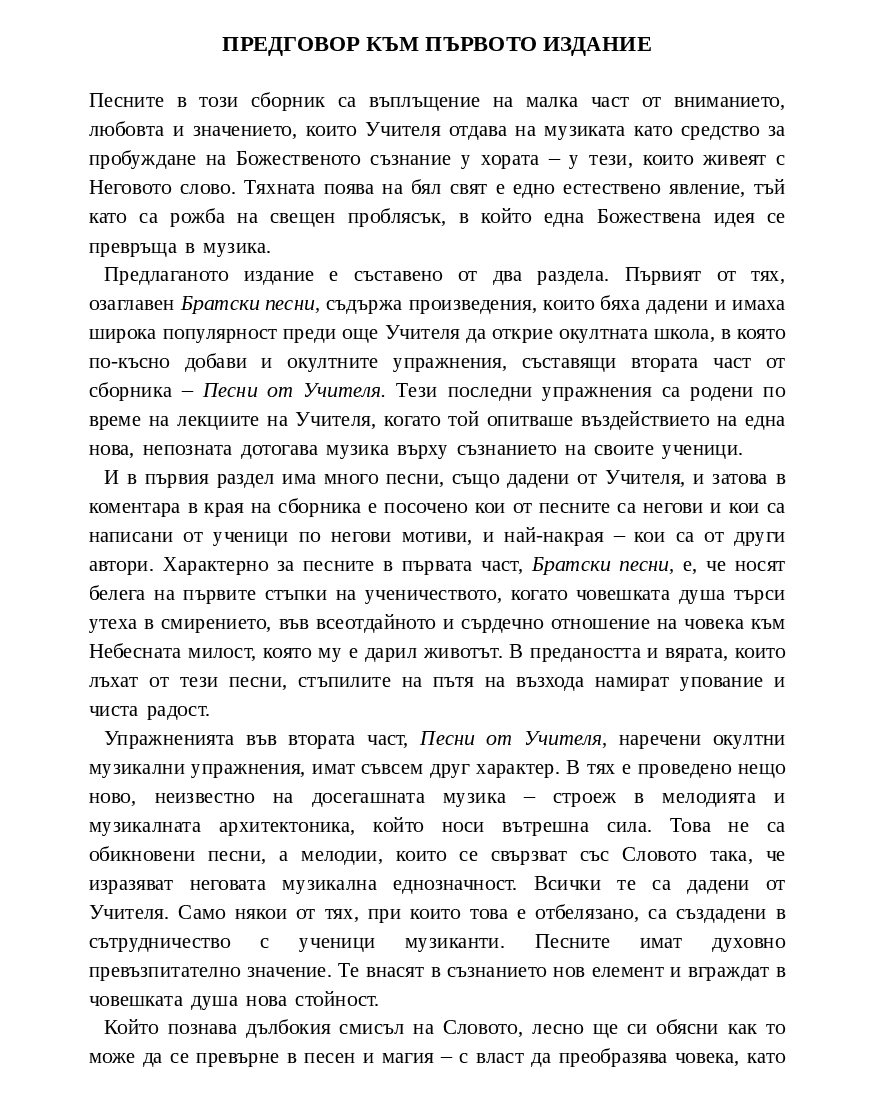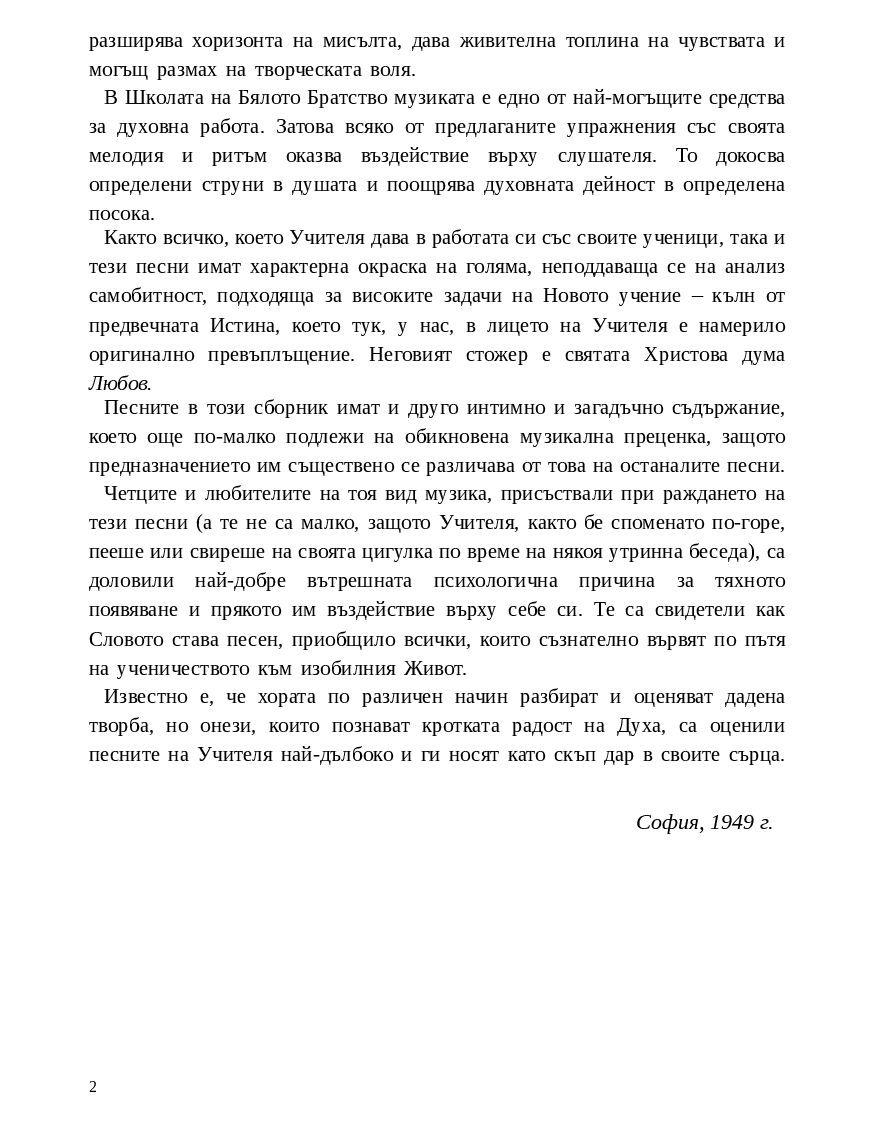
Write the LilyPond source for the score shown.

\version "2.24.4"

% include paper part and global functions
\include "include/globals.ily"

\bookpart {
  \paper {
    print-all-headers = ##f
    print-page-number = ##t
    print-first-page-number = ##f

    % put page numbers on the bottom
    oddHeaderMarkup = \markup ""
    evenHeaderMarkup = \markup ""
    oddFooterMarkup = \markup
    \fill-line {
      ""
      \if \should-print-page-number \fromproperty #'page:page-number-string
    }
    evenFooterMarkup = \markup
    \fill-line {
      \if \should-print-page-number \fromproperty #'page:page-number-string
      ""
    }

    left-margin = 1.5\cm
    right-margin = 1.5\cm
    top-margin = 1.6\cm
    bottom-margin = 1.2\cm
    ragged-bottom = ##t % do not spread the staves to fill the whole vertical space


  }

  \tocItem \markup "Предговор към първото издание"
  \markup \fontsize  #+3.0 { \fill-line \bold {"ПРЕДГОВОР КЪМ ПЪРВОТО ИЗДАНИЕ"} }

  \markup \fontsize #+2.5 {
    \vspace #1.5 \override #'(baseline-skip . 2.8)
    \justify {

      Песните в този сборник са въплъщение на малка част от вниманието, любовта и значението, които Учителя отдава на музиката като средство за пробуждане на Божественото съзнание у хората – у тези, които живеят с Неговото слово. Тяхната поява на
      бял свят е едно естествено явление, тъй като са рожба на свещен проблясък, в който една Божествена идея се превръща в музика.

    }
  }
  \markup \fontsize #+2.5 {
    \vspace #0.6  \override #'(baseline-skip . 2.8)
    \justify {
      \hspace #1.5

      Предлаганото издание е съставено от два раздела. Първият от тях, озаглавен \italic"Братски песни," съдържа произведения,
      които бяха дадени и имаха широка популярност преди още Учителя да открие
      окултната школа, в която по-късно добави и окултните упражнения,
      съставящи втората част от сборника – \italic"Песни" \italic"от" \italic"Учителя." Тези
      последни упражнения са родени по време на лекциите на Учителя,
      когато той опитваше въздействието на една нова, непозната
      дотогава музика върху съзнанието на своите ученици.
    }
  }

  \markup \fontsize #+2.5 {
    \vspace #0.6  \override #'(baseline-skip . 2.8)
    \justify {
      \hspace #1.5
      И в първия раздел има много песни, също дадени от Учителя,
      и затова в коментара в края на сборника е посочено кои от песните
      са негови и кои са написани от ученици по негови мотиви, и най-накрая – кои са от други автори. Характерно за песните в първата
      част, \italic"Братски" \italic"песни," е, че носят белега на първите стъпки на
      ученичеството, когато човешката душа търси утеха в смирението,
      във всеотдайното и сърдечно отношение на човека към Небесната
      милост, която му е дарил животът. В предаността и вярата, които
      лъхат от тези песни, стъпилите на пътя на възхода намират
      упование и чиста радост.
    }
  }
  \markup \fontsize #+2.5 {
    \vspace #0.6  \override #'(baseline-skip . 2.8)
    \justify {
      \hspace #1.5

      Упражненията във втората част, \italic"Песни" \italic"от" \italic"Учителя," наречени
      окултни музикални упражнения, имат съвсем друг характер. В
      тях е проведено нещо ново, неизвестно на досегашната музика
      – строеж в мелодията и музикалната архитектоника, който носи
      вътрешна сила. Това не са обикновени песни, а мелодии, които
      се свързват със Словото така, че изразяват неговата музикална
      еднозначност. Всички те са дадени от Учителя. Само някои от
      тях, при които това е отбелязано, са създадени в сътрудничество
      с ученици музиканти. Песните имат духовно превъзпитателно
      значение. Те внасят в съзнанието нов елемент и вграждат в
      човешката душа нова стойност.
    }
  }
  \markup \fontsize #+2.5 {
    \vspace #0.6  \override #'(baseline-skip . 2.8)
    \justify {
      \hspace #1.5


      Който познава дълбокия смисъл на Словото, лесно ще си обясни
      как то може да се превърне в песен и магия – с власт да преобразява човека, като

    }
  }
  \markup \fontsize #+2.5 {
    \vspace #0.6 \override #'(baseline-skip . 2.8)
    \justify {


      разширява хоризонта на мисълта, дава живителна топлина на чувствата и могъщ размах на творческата воля.

    }
  }


  \markup \fontsize #+2.5 {
    \vspace #0.6  \override #'(baseline-skip . 2.8)
    \justify {
      \hspace #1.5


      В Школата на Бялото Братство музиката е едно от най-могъщите средства за духовна работа.
      Затова всяко от предлаганите упражнения със своята мелодия и ритъм оказва въздействие върху
      слушателя. То докосва определени струни в душата и поощрява
      духовната дейност в определена посока.
    }
  }

  \markup \fontsize #+2.5 {
    \vspace #0.6  \override #'(baseline-skip . 2.8)
    \justify {
      \hspace #1.5
      Както всичко, което Учителя дава в работата си със своите
      ученици, така и тези песни имат характерна окраска на голяма,
      неподдаваща се на анализ самобитност, подходяща за високите
      задачи на Новото учение – кълн от предвечната Истина, което тук,
      у нас, в лицето на Учителя е намерило оригинално превъплъщение.
      Неговият стожер е святата Христова дума \italic"Любов."
    }
  }

  \markup \fontsize #+2.5 {
    \vspace #0.6  \override #'(baseline-skip . 2.8)
    \justify {
      \hspace #1.5

      Песните в този сборник имат и друго интимно и загадъчно
      съдържание, което още по-малко подлежи на обикновена
      музикална преценка, защото предназначението им съществено се
      различава от това на останалите песни.
    }
  }

  \markup \fontsize #+2.5 {
    \vspace #0.6  \override #'(baseline-skip . 2.8)
    \justify {
      \hspace #1.5
      Четците и любителите на тоя вид музика, присъствали при
      раждането на тези песни (а те не са малко, защото Учителя, както
      бе споменато по-горе, пееше или свиреше на своята цигулка
      по време на някоя утринна беседа), са доловили най-добре
      вътрешната психологична причина за тяхното появяване и прякото
      им въздействие върху себе си. Те са свидетели как Словото става
      песен, приобщило всички, които съзнателно вървят по пътя на
      ученичеството към изобилния Живот.
    }
  }

  \markup \fontsize #+2.5 {
    \vspace #0.6  \override #'(baseline-skip . 2.8)
    \justify {
      \hspace #1.5

      Известно е, че хората по различен начин разбират и оценяват
      дадена творба, но онези, които познават кротката радост на Духа,
      са оценили песните на Учителя най-дълбоко и ги носят като скъп
      дар в своите сърца.


    }
  }



  \markup \fontsize #+3 \raise #0 \override #'(baseline-skip . 2.8) {
    \column {
      \line {"  "}
      \line {"  "}

      \fill-line { "" ""  \italic {"София, 1949 г.  "} }
    }
  }



} % bookpart



% Più mosso
% „Weiße Bruderschaft“
